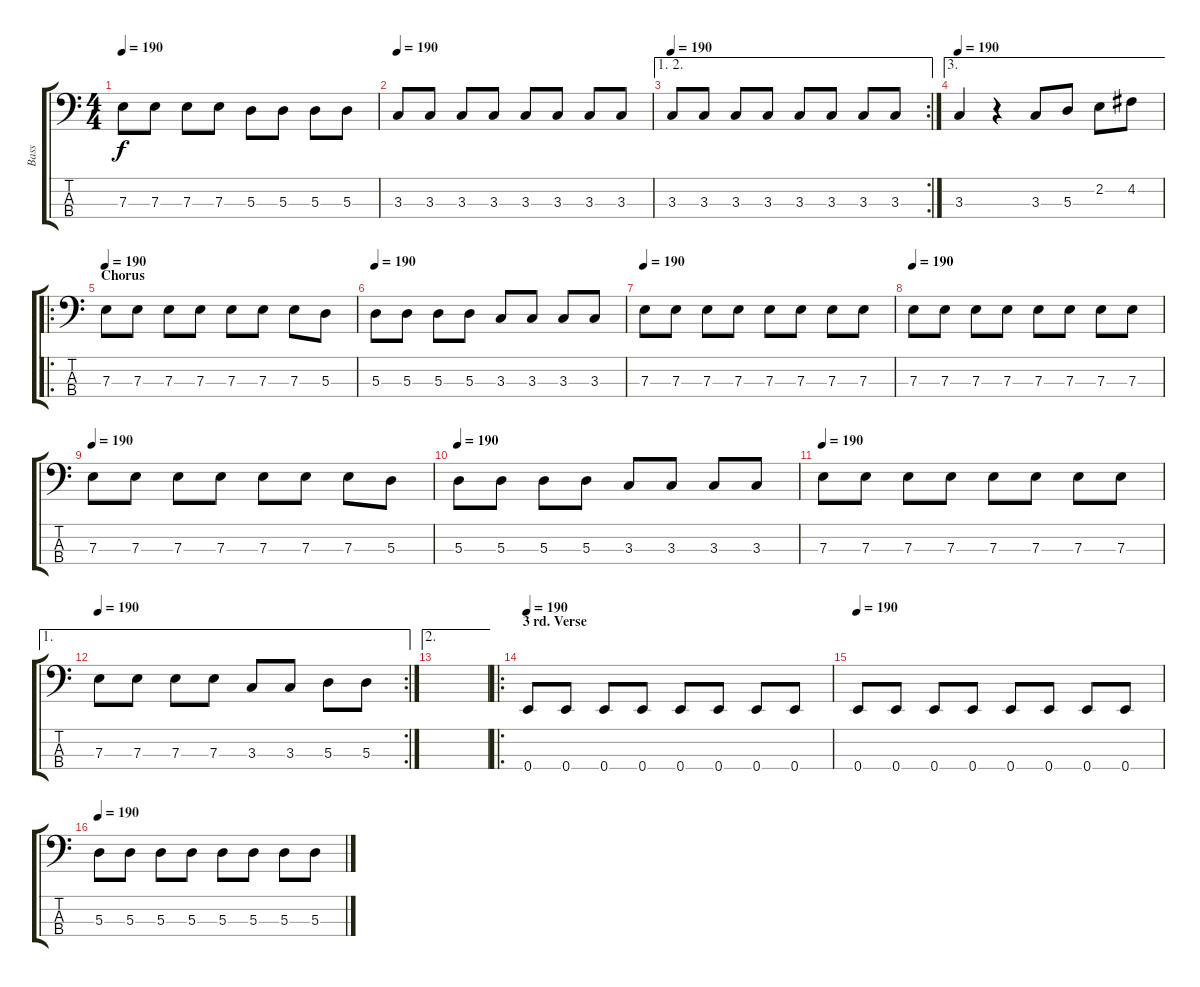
\track ("Bass" "Bass") {instrument electricbasspick}
\staff {score tabs}
\tuning (G2 D2 A1 E1) {hide}
\ts (4 4)
\tempo 190
\clef f4
\ks c
7.3.8{dy f} 7.3.8 7.3.8 7.3.8 5.3.8 5.3.8 5.3.8 5.3.8 |
\tempo 190
3.3.8 3.3.8 3.3.8 3.3.8 3.3.8 3.3.8 3.3.8 3.3.8 |
\ae (1 2)
\rc 2
\tempo 190
3.3.8 3.3.8 3.3.8 3.3.8 3.3.8 3.3.8 3.3.8 3.3.8 |
\ae 3
\tempo 190
3.3.4 r.4 3.3.8 5.3.8 2.2.8 4.2.8 |
\ro
\section ("" "Chorus")
\tempo 190
7.3.8 7.3.8 7.3.8 7.3.8 7.3.8 7.3.8 7.3.8 5.3.8 |
\tempo 190
5.3.8 5.3.8 5.3.8 5.3.8 3.3.8 3.3.8 3.3.8 3.3.8 |
\tempo 190
7.3.8 7.3.8 7.3.8 7.3.8 7.3.8 7.3.8 7.3.8 7.3.8 |
\tempo 190
7.3.8 7.3.8 7.3.8 7.3.8 7.3.8 7.3.8 7.3.8 7.3.8 |
\tempo 190
7.3.8 7.3.8 7.3.8 7.3.8 7.3.8 7.3.8 7.3.8 5.3.8 |
\tempo 190
5.3.8 5.3.8 5.3.8 5.3.8 3.3.8 3.3.8 3.3.8 3.3.8 |
\tempo 190
7.3.8 7.3.8 7.3.8 7.3.8 7.3.8 7.3.8 7.3.8 7.3.8 |
\ae 1
\rc 2
\tempo 190
7.3.8 7.3.8 7.3.8 7.3.8 3.3.8 3.3.8 5.3.8 5.3.8 |
\ae 2
|
\ro
\section ("" "3 rd. Verse")
\tempo 190
0.4.8 0.4.8 0.4.8 0.4.8 0.4.8 0.4.8 0.4.8 0.4.8 |
\tempo 190
0.4.8 0.4.8 0.4.8 0.4.8 0.4.8 0.4.8 0.4.8 0.4.8 |
\tempo 190
5.3.8 5.3.8 5.3.8 5.3.8 5.3.8 5.3.8 5.3.8 5.3.8
